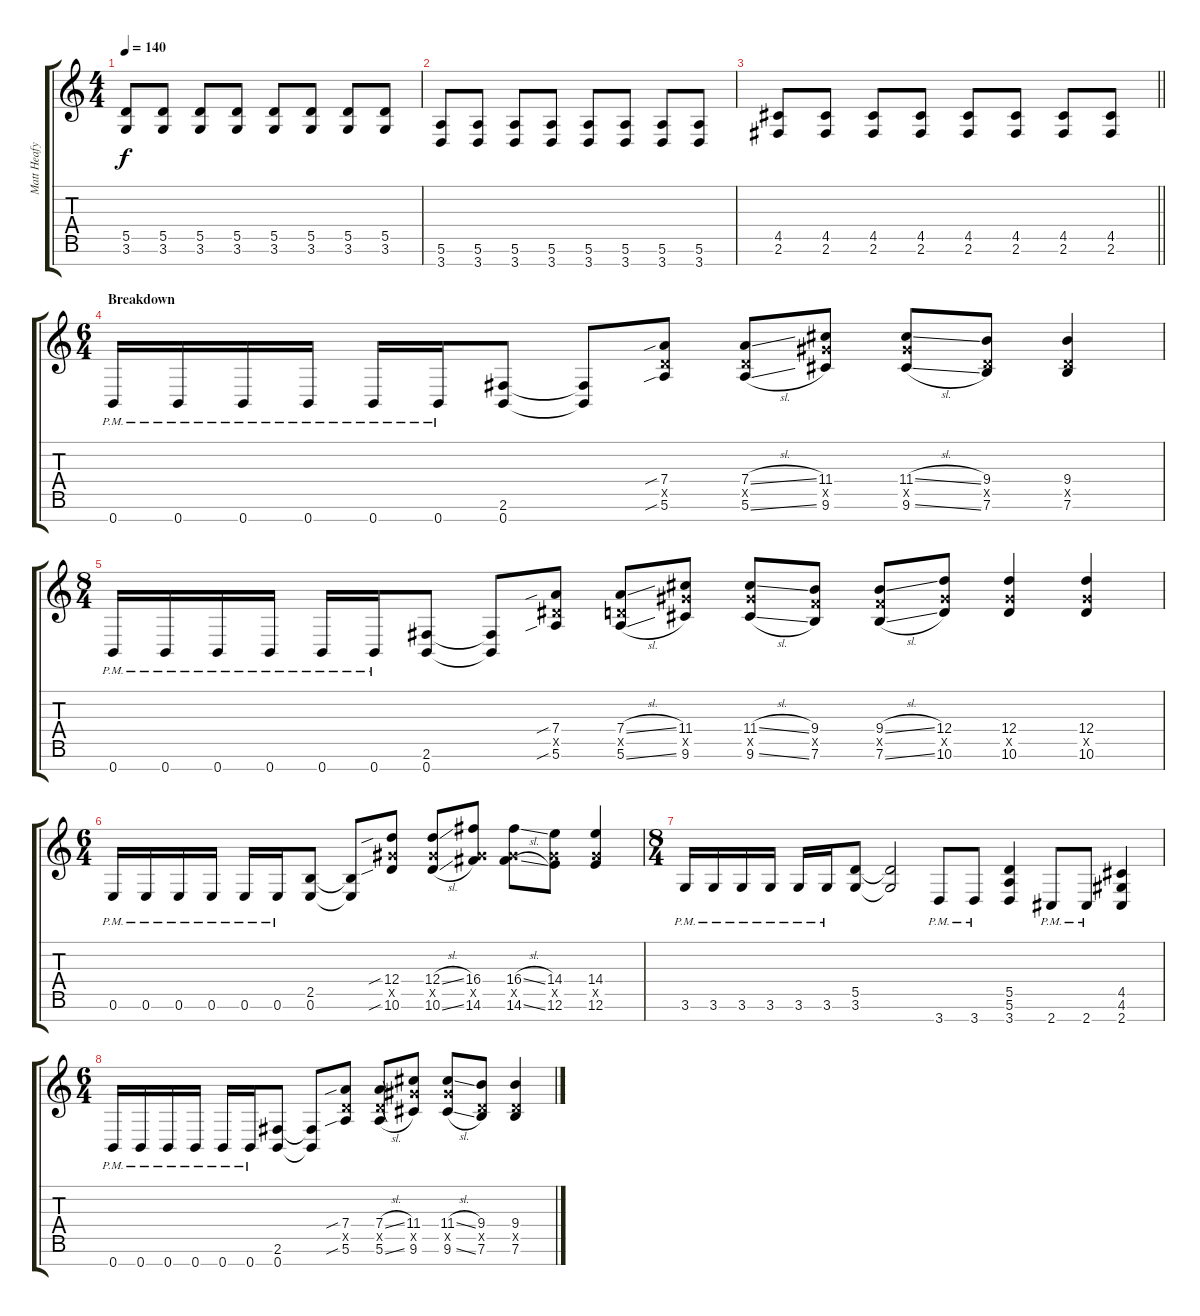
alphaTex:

\track ("Matt Heafy" "Matt Heafy") {instrument distortionguitar}
\staff {score tabs}
\tuning (E4 B3 G3 D3 A2 E2 B1) {hide}
\ts (4 4)
\tempo 140
\clef g2
\ks c
(5.5 3.6).8{dy f} (5.5 3.6).8 (5.5 3.6).8 (5.5 3.6).8 (5.5 3.6).8 (5.5 3.6).8 (5.5 3.6).8 (5.5 3.6).8 |
(5.6 3.7).8 (5.6 3.7).8 (5.6 3.7).8 (5.6 3.7).8 (5.6 3.7).8 (5.6 3.7).8 (5.6 3.7).8 (5.6 3.7).8 |
\barLineRight lightlight
(4.5 2.6).8 (4.5 2.6).8 (4.5 2.6).8 (4.5 2.6).8 (4.5 2.6).8 (4.5 2.6).8 (4.5 2.6).8 (4.5 2.6).8 |
\ts (6 4)
\section ("" "Breakdown")
0.7{pm}.16 0.7{pm}.16 0.7{pm}.16 0.7{pm}.16 0.7{pm}.16 0.7{pm}.16 (2.6 0.7).8 (2.6{t} 0.7{t}).8 (7.4{sib} 5.5{x} 5.6{sib}).8 (7.4{sl} 5.5{x} 5.6{sl}).8 (11.4 11.5{x} 9.6).8 (11.4{sl} 11.5{x} 9.6{sl}).8 (9.4 5.5{x} 7.6).8 (9.4 5.5{x} 7.6).4 |
\ts (8 4)
0.7{pm}.16 0.7{pm}.16 0.7{pm}.16 0.7{pm}.16 0.7{pm}.16 0.7{pm}.16 (2.6 0.7).8 (2.6{t} 0.7{t}).8 (7.4{sib} 6.5{x} 5.6{sib}).8 (7.4{sl} 5.5{x} 5.6{sl}).8 (11.4 11.5{x} 9.6).8 (11.4{sl} 11.5{x} 9.6{sl}).8 (9.4 8.5{x} 7.6).8 (9.4{sl} 8.5{x} 7.6{sl}).8 (12.4 11.5{x} 10.6).8 (12.4 11.5{x} 10.6).4 (12.4 11.5{x} 10.6).4 |
\ts (6 4)
0.6{pm}.16 0.6{pm}.16 0.6{pm}.16 0.6{pm}.16 0.6{pm}.16 0.6{pm}.16 (2.5 0.6).8 (2.5{t} 0.6{t}).8 (12.4{sib} 11.5{x} 10.6{sib}).8 (12.4{sl} 11.5{x} 10.6{sl}).8 (16.4 11.5{x} 14.6).8 (16.4{sl} 11.5{x} 14.6{sl}).8 (14.4 11.5{x} 12.6).8 (14.4 11.5{x} 12.6).4 |
\ts (8 4)
3.6{pm}.16 3.6{pm}.16 3.6{pm}.16 3.6{pm}.16 3.6{pm}.16 3.6{pm}.16 (5.5 3.6).8 (5.5{t} 3.6{t}).2 3.7{pm}.8 3.7{pm}.8 (5.5 5.6 3.7).4 2.7{pm}.8 2.7{pm}.8 (4.5 4.6 2.7).4 |
\ts (6 4)
0.7{pm}.16 0.7{pm}.16 0.7{pm}.16 0.7{pm}.16 0.7{pm}.16 0.7{pm}.16 (2.6 0.7).8 (2.6{t} 0.7{t}).8 (7.4{sib} 5.5{x} 5.6{sib}).8 (7.4{sl} 5.5{x} 5.6{sl}).8 (11.4 11.5{x} 9.6).8 (11.4{sl} 11.5{x} 9.6{sl}).8 (9.4 5.5{x} 7.6).8 (9.4 5.5{x} 7.6).4
